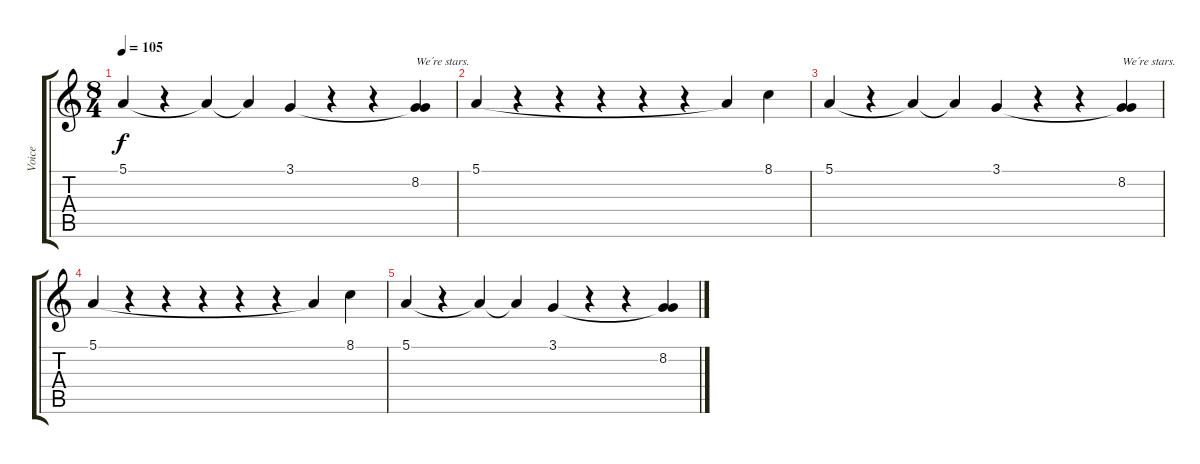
\track ("Voice" "Voice") {instrument lead2sawtooth}
\staff {score tabs}
\tuning (E4 B3 G3 D3 A2 E2) {hide}
\ts (8 4)
\tempo 105
\clef g2
\ks c
5.1.4{dy f volume 5} r.4 5.1{t}.4 5.1{t}.4 3.1.4 r.4 r.4 (3.1{t} 8.2).4{txt "We´re stars."} |
5.1.4{volume 6} r.4 r.4 r.4 r.4 r.4 5.1{t}.4 8.1.4 |
5.1.4{volume 5} r.4 5.1{t}.4 5.1{t}.4 3.1.4 r.4 r.4 (3.1{t} 8.2).4{txt "We´re stars."} |
5.1.4{volume 2} r.4 r.4 r.4 r.4 r.4 5.1{t}.4 8.1.4 |
5.1.4{volume 5} r.4 5.1{t}.4 5.1{t}.4 3.1.4 r.4 r.4 (3.1{t} 8.2).4
